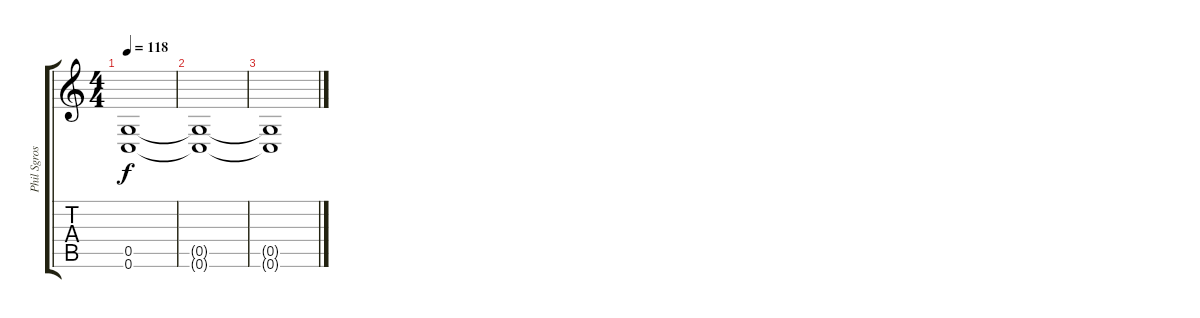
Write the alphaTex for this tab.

\track ("Phil Sgrosso (Guitar)" "Phil Sgros") {instrument overdrivenguitar}
\staff {score tabs}
\tuning (D4 A3 F3 C3 G2 C2) {hide}
\ts (4 4)
\tempo 118
\clef g2
\ks c
(0.5{t} 0.6{t}).1{dy f} |
(0.5{t} 0.6{t}).1 |
(0.5{t} 0.6{t}).1
